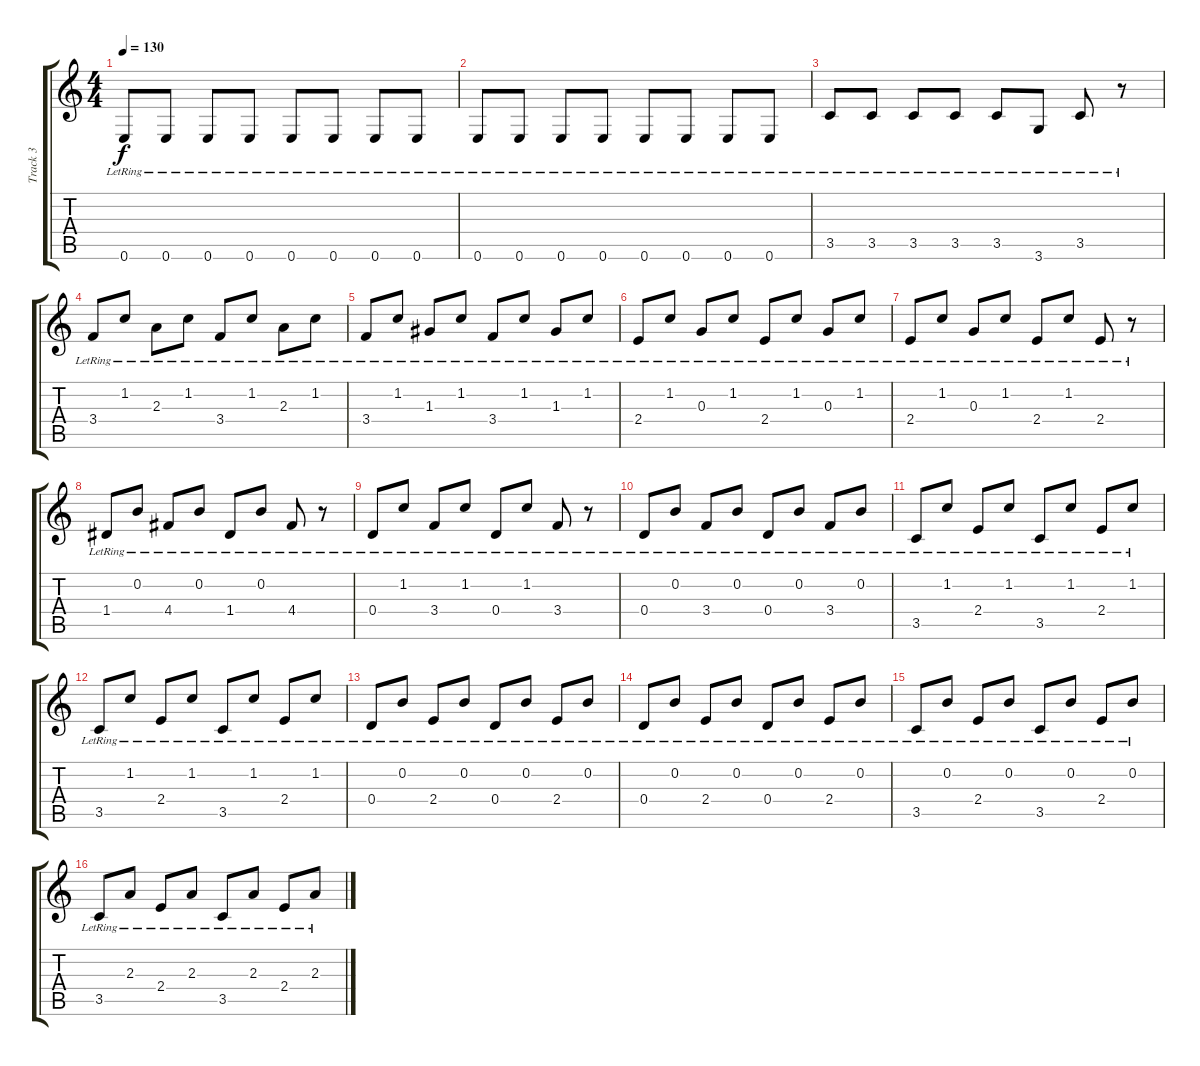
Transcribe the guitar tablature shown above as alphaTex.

\track ("Track 3" "Track 3") {instrument electricbassfinger}
\staff {score tabs}
\tuning (E4 B3 G3 D3 A2 E2) {hide}
\ts (4 4)
\tempo 130
\clef g2
\ks c
0.6{lr}.8{dy f} 0.6{lr}.8 0.6{lr}.8 0.6{lr}.8 0.6{lr}.8 0.6{lr}.8 0.6{lr}.8 0.6{lr}.8 |
0.6{lr}.8 0.6{lr}.8 0.6{lr}.8 0.6{lr}.8 0.6{lr}.8 0.6{lr}.8 0.6{lr}.8 0.6{lr}.8 |
3.5{lr}.8 3.5{lr}.8 3.5{lr}.8 3.5{lr}.8 3.5{lr}.8 3.6{lr}.8 3.5{lr}.8 r.8 |
3.4{lr}.8 1.2{lr}.8 2.3{lr}.8 1.2{lr}.8 3.4{lr}.8 1.2{lr}.8 2.3{lr}.8 1.2{lr}.8 |
3.4{lr}.8 1.2{lr}.8 1.3{lr}.8 1.2{lr}.8 3.4{lr}.8 1.2{lr}.8 1.3{lr}.8 1.2{lr}.8 |
2.4{lr}.8 1.2{lr}.8 0.3{lr}.8 1.2{lr}.8 2.4{lr}.8 1.2{lr}.8 0.3{lr}.8 1.2{lr}.8 |
2.4{lr}.8 1.2{lr}.8 0.3{lr}.8 1.2{lr}.8 2.4{lr}.8 1.2{lr}.8 2.4{lr}.8 r.8 |
1.4{lr}.8 0.2{lr}.8 4.4{lr}.8 0.2{lr}.8 1.4{lr}.8 0.2{lr}.8 4.4{lr}.8 r.8 |
0.4{lr}.8 1.2{lr}.8 3.4{lr}.8 1.2{lr}.8 0.4{lr}.8 1.2{lr}.8 3.4{lr}.8 r.8 |
0.4{lr}.8 0.2{lr}.8 3.4{lr}.8 0.2{lr}.8 0.4{lr}.8 0.2{lr}.8 3.4{lr}.8 0.2{lr}.8 |
3.5{lr}.8 1.2{lr}.8 2.4{lr}.8 1.2{lr}.8 3.5{lr}.8 1.2{lr}.8 2.4{lr}.8 1.2{lr}.8 |
3.5{lr}.8 1.2{lr}.8 2.4{lr}.8 1.2{lr}.8 3.5{lr}.8 1.2{lr}.8 2.4{lr}.8 1.2{lr}.8 |
0.4{lr}.8 0.2{lr}.8 2.4{lr}.8 0.2{lr}.8 0.4{lr}.8 0.2{lr}.8 2.4{lr}.8 0.2{lr}.8 |
0.4{lr}.8 0.2{lr}.8 2.4{lr}.8 0.2{lr}.8 0.4{lr}.8 0.2{lr}.8 2.4{lr}.8 0.2{lr}.8 |
3.5{lr}.8 0.2{lr}.8 2.4{lr}.8 0.2{lr}.8 3.5{lr}.8 0.2{lr}.8 2.4{lr}.8 0.2{lr}.8 |
3.5{lr}.8 2.3{lr}.8 2.4{lr}.8 2.3{lr}.8 3.5{lr}.8 2.3{lr}.8 2.4{lr}.8 2.3{lr}.8
